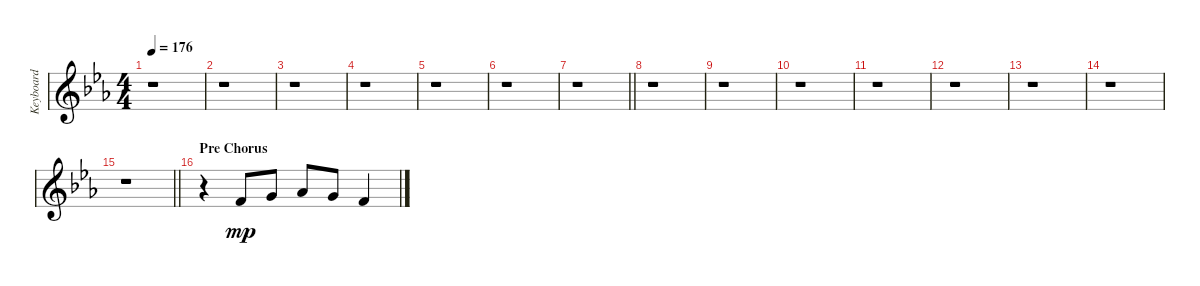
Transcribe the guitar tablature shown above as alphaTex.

\track ("Keyboard" "Keyboard") {instrument pizzicatostrings}
\staff {score}
\tuning (E4 B3 G3 D3 A2 E2) {hide}
\ts (4 4)
\tempo 176
\clef g2
\ks cminor
r.1{dy mp} |
r.1 |
r.1 |
r.1 |
r.1 |
r.1 |
\barLineRight lightlight
r.1 |
\section ("" "")
r.1 |
r.1 |
r.1 |
r.1 |
r.1 |
r.1 |
r.1 |
\barLineRight lightlight
r.1 |
\section ("" "Pre Chorus")
r.4 10.3.8 12.3.8 13.3.8 12.3.8 10.3.4
